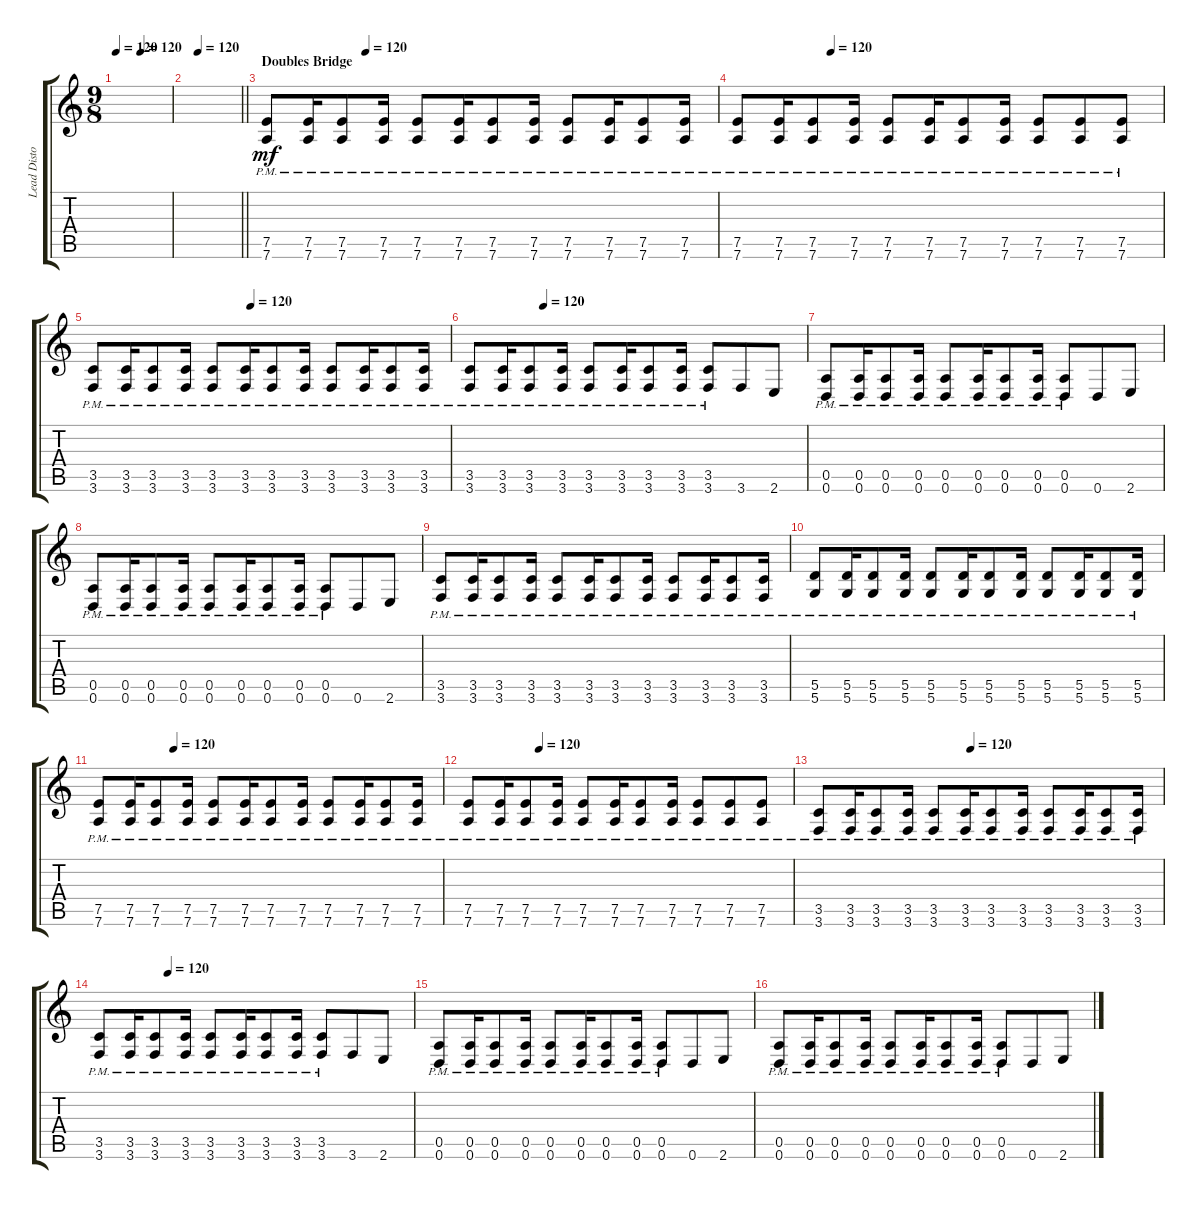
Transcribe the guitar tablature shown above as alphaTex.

\track ("Lead Distorted" "Lead Disto") {instrument distortionguitar}
\staff {score tabs}
\tuning (E4 B3 G3 D3 A2 D2) {hide}
\ts (9 8)
\tempo 120
\tempo (120 0.4444444444444444)
\clef g2
\ks c
|
\tempo (120 0.2222222222222222)
\barLineRight lightlight
|
\section ("" "Doubles Bridge")
\tempo (120 0.2222222222222222)
(7.5{pm} 7.6{pm}).8{dy mf} (7.5{pm} 7.6{pm}).16 (7.5{pm} 7.6{pm}).8 (7.5{pm} 7.6{pm}).16 (7.5{pm} 7.6{pm}).8 (7.5{pm} 7.6{pm}).16 (7.5{pm} 7.6{pm}).8 (7.5{pm} 7.6{pm}).16 (7.5{pm} 7.6{pm}).8 (7.5{pm} 7.6{pm}).16 (7.5{pm} 7.6{pm}).8 (7.5{pm} 7.6{pm}).16 |
\tempo (120 0.2222222222222222)
(7.5{pm} 7.6{pm}).8 (7.5{pm} 7.6{pm}).16 (7.5{pm} 7.6{pm}).8 (7.5{pm} 7.6{pm}).16 (7.5{pm} 7.6{pm}).8 (7.5{pm} 7.6{pm}).16 (7.5{pm} 7.6{pm}).8 (7.5{pm} 7.6{pm}).16 (7.5{pm} 7.6{pm}).8 (7.5{pm} 7.6{pm}).8 (7.5{pm} 7.6{pm}).8 |
\tempo (120 0.4444444444444444)
(3.5{pm} 3.6{pm}).8 (3.5{pm} 3.6{pm}).16 (3.5{pm} 3.6{pm}).8 (3.5{pm} 3.6{pm}).16 (3.5{pm} 3.6{pm}).8 (3.5{pm} 3.6{pm}).16 (3.5{pm} 3.6{pm}).8 (3.5{pm} 3.6{pm}).16 (3.5{pm} 3.6{pm}).8 (3.5{pm} 3.6{pm}).16 (3.5{pm} 3.6{pm}).8 (3.5{pm} 3.6{pm}).16 |
\tempo (120 0.2222222222222222)
(3.5{pm} 3.6{pm}).8 (3.5{pm} 3.6{pm}).16 (3.5{pm} 3.6{pm}).8 (3.5{pm} 3.6{pm}).16 (3.5{pm} 3.6{pm}).8 (3.5{pm} 3.6{pm}).16 (3.5{pm} 3.6{pm}).8 (3.5{pm} 3.6{pm}).16 (3.5{pm} 3.6{pm}).8 3.6.8 2.6.8 |
(0.5{pm} 0.6{pm}).8 (0.5{pm} 0.6{pm}).16 (0.5{pm} 0.6{pm}).8 (0.5{pm} 0.6{pm}).16 (0.5{pm} 0.6{pm}).8 (0.5{pm} 0.6{pm}).16 (0.5{pm} 0.6{pm}).8 (0.5{pm} 0.6{pm}).16 (0.5{pm} 0.6{pm}).8 0.6.8 2.6.8 |
(0.5{pm} 0.6{pm}).8 (0.5{pm} 0.6{pm}).16 (0.5{pm} 0.6{pm}).8 (0.5{pm} 0.6{pm}).16 (0.5{pm} 0.6{pm}).8 (0.5{pm} 0.6{pm}).16 (0.5{pm} 0.6{pm}).8 (0.5{pm} 0.6{pm}).16 (0.5{pm} 0.6{pm}).8 0.6.8 2.6.8 |
(3.5{pm} 3.6{pm}).8 (3.5{pm} 3.6{pm}).16 (3.5{pm} 3.6{pm}).8 (3.5{pm} 3.6{pm}).16 (3.5{pm} 3.6{pm}).8 (3.5{pm} 3.6{pm}).16 (3.5{pm} 3.6{pm}).8 (3.5{pm} 3.6{pm}).16 (3.5{pm} 3.6{pm}).8 (3.5{pm} 3.6{pm}).16 (3.5{pm} 3.6{pm}).8 (3.5{pm} 3.6{pm}).16 |
(5.5{pm} 5.6{pm}).8 (5.5{pm} 5.6{pm}).16 (5.5{pm} 5.6{pm}).8 (5.5{pm} 5.6{pm}).16 (5.5{pm} 5.6{pm}).8 (5.5{pm} 5.6{pm}).16 (5.5{pm} 5.6{pm}).8 (5.5{pm} 5.6{pm}).16 (5.5{pm} 5.6{pm}).8 (5.5{pm} 5.6{pm}).16 (5.5{pm} 5.6{pm}).8 (5.5{pm} 5.6{pm}).16 |
\tempo (120 0.2222222222222222)
(7.5{pm} 7.6{pm}).8 (7.5{pm} 7.6{pm}).16 (7.5{pm} 7.6{pm}).8 (7.5{pm} 7.6{pm}).16 (7.5{pm} 7.6{pm}).8 (7.5{pm} 7.6{pm}).16 (7.5{pm} 7.6{pm}).8 (7.5{pm} 7.6{pm}).16 (7.5{pm} 7.6{pm}).8 (7.5{pm} 7.6{pm}).16 (7.5{pm} 7.6{pm}).8 (7.5{pm} 7.6{pm}).16 |
\tempo (120 0.2222222222222222)
(7.5{pm} 7.6{pm}).8 (7.5{pm} 7.6{pm}).16 (7.5{pm} 7.6{pm}).8 (7.5{pm} 7.6{pm}).16 (7.5{pm} 7.6{pm}).8 (7.5{pm} 7.6{pm}).16 (7.5{pm} 7.6{pm}).8 (7.5{pm} 7.6{pm}).16 (7.5{pm} 7.6{pm}).8 (7.5{pm} 7.6{pm}).8 (7.5{pm} 7.6{pm}).8 |
\tempo (120 0.4444444444444444)
(3.5{pm} 3.6{pm}).8 (3.5{pm} 3.6{pm}).16 (3.5{pm} 3.6{pm}).8 (3.5{pm} 3.6{pm}).16 (3.5{pm} 3.6{pm}).8 (3.5{pm} 3.6{pm}).16 (3.5{pm} 3.6{pm}).8 (3.5{pm} 3.6{pm}).16 (3.5{pm} 3.6{pm}).8 (3.5{pm} 3.6{pm}).16 (3.5{pm} 3.6{pm}).8 (3.5{pm} 3.6{pm}).16 |
\tempo (120 0.2222222222222222)
(3.5{pm} 3.6{pm}).8 (3.5{pm} 3.6{pm}).16 (3.5{pm} 3.6{pm}).8 (3.5{pm} 3.6{pm}).16 (3.5{pm} 3.6{pm}).8 (3.5{pm} 3.6{pm}).16 (3.5{pm} 3.6{pm}).8 (3.5{pm} 3.6{pm}).16 (3.5{pm} 3.6{pm}).8 3.6.8 2.6.8 |
(0.5{pm} 0.6{pm}).8 (0.5{pm} 0.6{pm}).16 (0.5{pm} 0.6{pm}).8 (0.5{pm} 0.6{pm}).16 (0.5{pm} 0.6{pm}).8 (0.5{pm} 0.6{pm}).16 (0.5{pm} 0.6{pm}).8 (0.5{pm} 0.6{pm}).16 (0.5{pm} 0.6{pm}).8 0.6.8 2.6.8 |
(0.5{pm} 0.6{pm}).8 (0.5{pm} 0.6{pm}).16 (0.5{pm} 0.6{pm}).8 (0.5{pm} 0.6{pm}).16 (0.5{pm} 0.6{pm}).8 (0.5{pm} 0.6{pm}).16 (0.5{pm} 0.6{pm}).8 (0.5{pm} 0.6{pm}).16 (0.5{pm} 0.6{pm}).8 0.6.8 2.6.8
